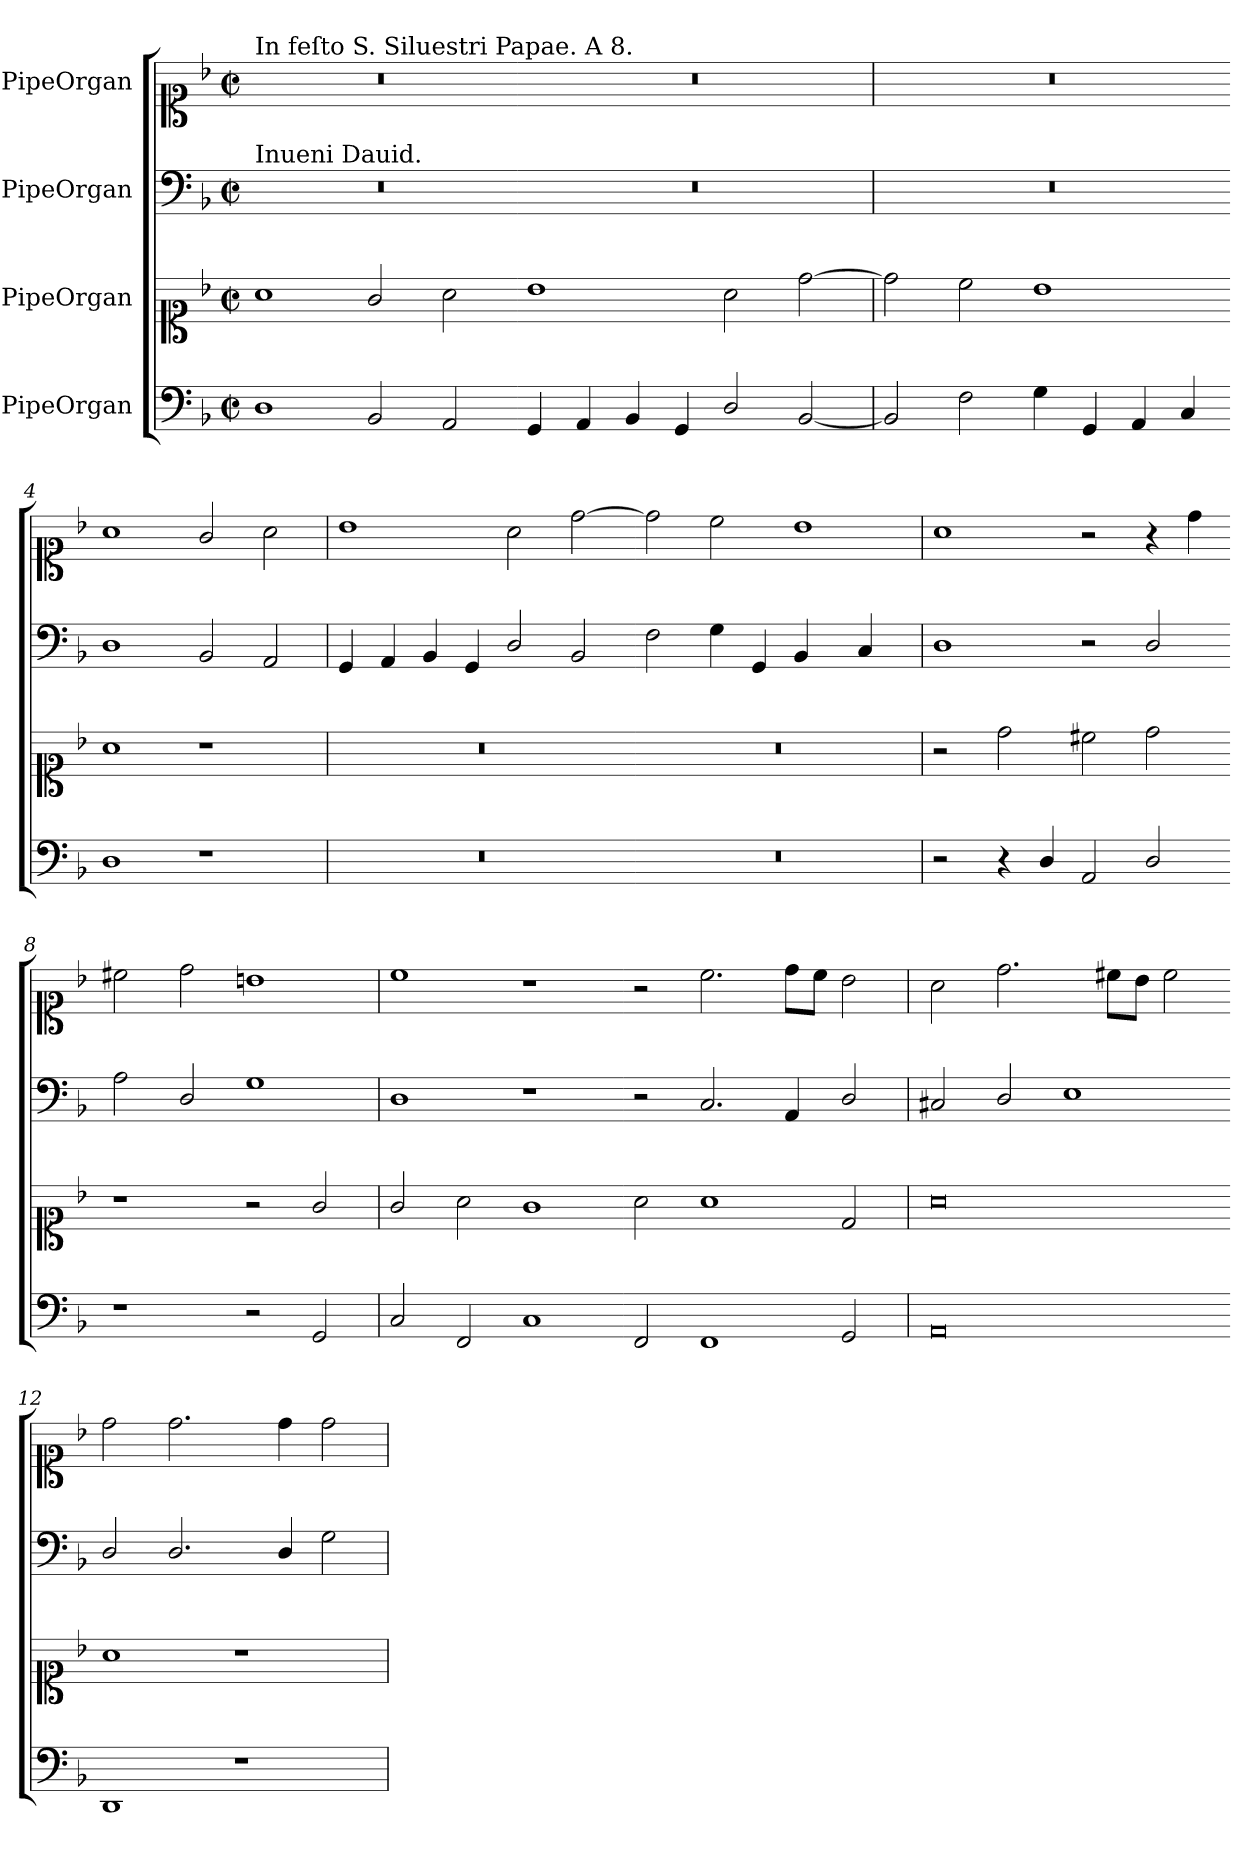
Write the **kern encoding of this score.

**kern	**kern	**kern	**kern
*part4	*part3	*part2	*part1
*staff4	*staff3	*staff2	*staff1
*I"PipeOrgan	*I"PipeOrgan	*I"PipeOrgan	*I"PipeOrgan
*clefF4	*clefC1	*clefF4	*clefC1
*k[b-]	*k[b-]	*k[b-]	*k[b-]
*M2/1	*M2/1	*M2/1	*M2/1
*met(c|)	*met(c|)	*met(c|)	*met(c|)
=1	=1	=1	=1
!	!	!	!LO:TX:a:t=In feſto S. Siluestri Papae. A 8.
!	!	!LO:TX:a:t=Inueni Dauid.	!
1D	1a	0r	0r
2BB-/	2g/	.	.
2AA/	2a\	.	.
=2-	=2-	=2-	=2-
4GG/	1b-	0r	0r
4AA/	.	.	.
4BB-/	.	.	.
4GG/	.	.	.
2D/	2a\	.	.
[2BB-/	[2dd\	.	.
=3	=3	=3	=3
2BB-/]	2dd\]	0r	0r
2F\	2cc\	.	.
4G\	1b-	.	.
4GG/	.	.	.
4AA/	.	.	.
4C/	.	.	.
=4-	=4-	=4-	=4-
1D	1a	1D	1a
1r	1r	2BB-/	2g/
.	.	2AA/	2a\
=5	=5	=5	=5
0r	0r	4GG/	1b-
.	.	4AA/	.
.	.	4BB-/	.
.	.	4GG/	.
.	.	2D/	2a\
.	.	2BB-/	[2dd\
=6-	=6-	=6-	=6-
0r	0r	2F\	2dd\]
.	.	4G\	2cc\
.	.	4GG/	.
!	!	!LO:N:vis=4	!
.	.	2BB-/	1b-
!	!	!LO:N:vis=4	!
.	.	2C/	.
=7	=7	=7	=7
2r	2r	1D	1a
4r	2dd\	.	.
4D/	.	.	.
2AA/	2cc#X\	2r	2r
2D/	2dd\	2D/	4r
.	.	.	4dd\
=8-	=8-	=8-	=8-
1r	1r	2A\	2cc#X\
.	.	2D/	2dd\
2r	2r	1G	1bn
2GG/	2g/	.	.
=9	=9	=9	=9
2C/	2g/	1D	1cc
2FF/	2a\	.	.
1C	1g	1r	1r
=10-	=10-	=10-	=10-
2FF/	2a\	2r	2r
1FF	1a	2.C/	2.cc\
.	.	4AA/	8dd\L
.	.	.	8cc\J
2GG/	2d/	2D/	2b-\
=11	=11	=11	=11
0AA	0a	2C#X/	2a\
.	.	2D/	2.dd\
.	.	1E	.
.	.	.	8cc#X\L
.	.	.	8b-\J
.	.	.	2cc#\
=12-	=12-	=12-	=12-
1DD	1a	2D/	2dd\
.	.	2.D/	2.dd\
1r	1r	.	.
.	.	4D/	4dd\
.	.	2G\	2dd\
=	=	=	=
*-	*-	*-	*-
